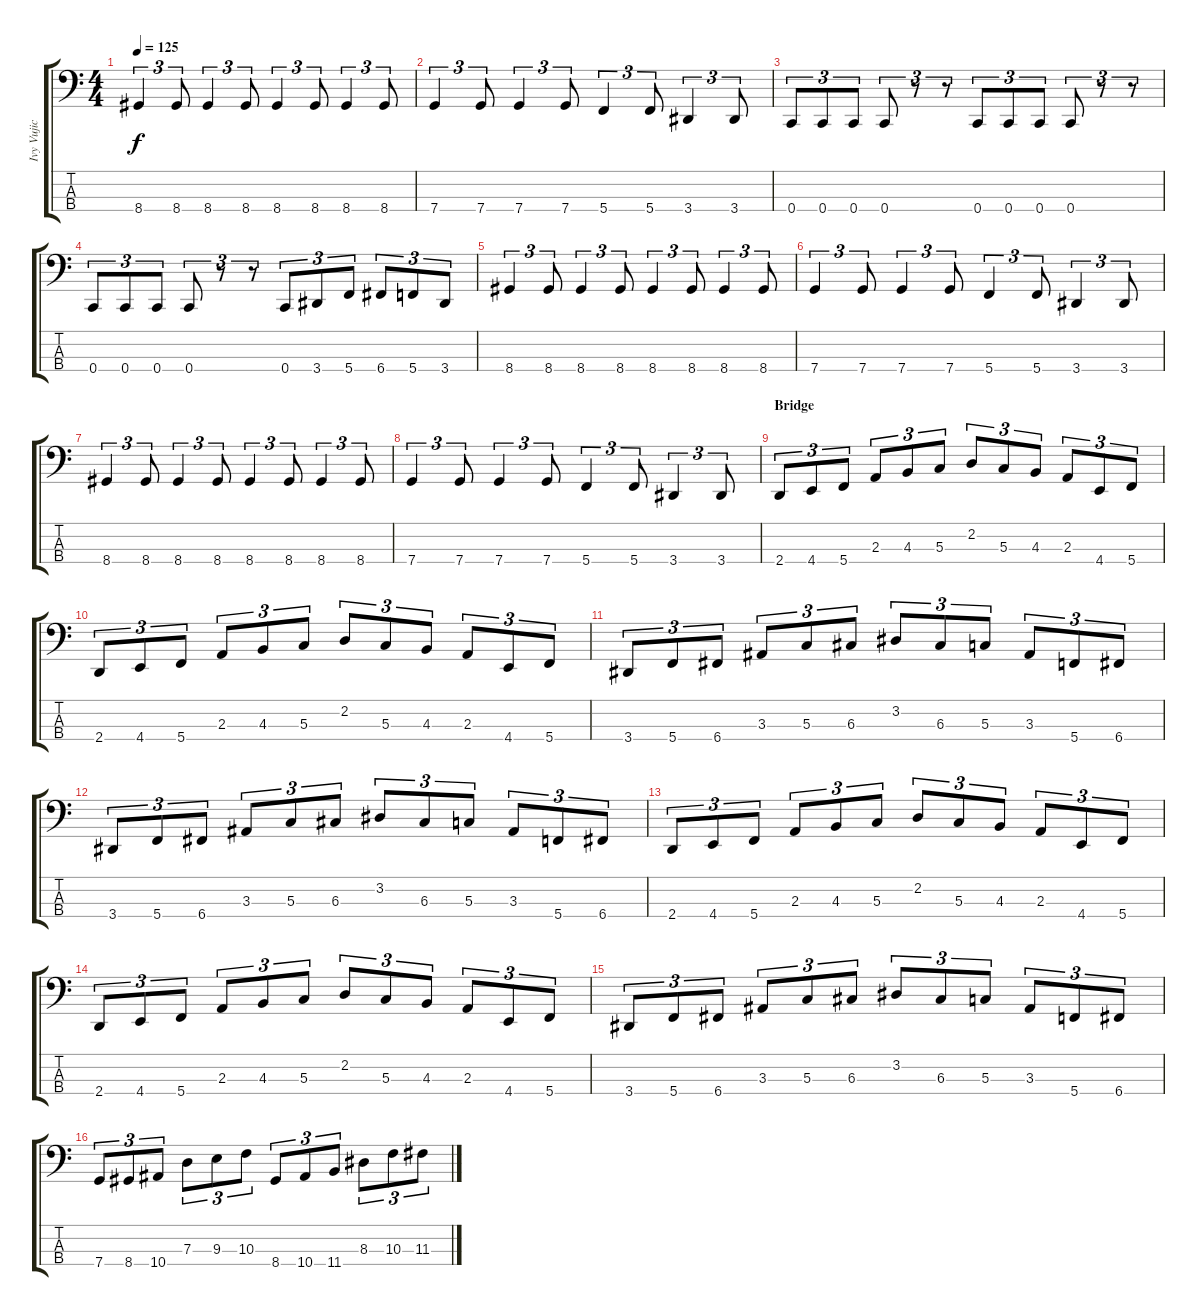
\track ("Ivy Vujic (Bass)" "Ivy Vujic ") {instrument electricbasspick}
\staff {score tabs}
\tuning (F2 C2 G1 C1) {hide}
\ts (4 4)
\tempo 125
\clef f4
\ks c
8.4.4{tu (3 2) dy f} 8.4.8{tu (3 2)} 8.4.4{tu (3 2)} 8.4.8{tu (3 2)} 8.4.4{tu (3 2)} 8.4.8{tu (3 2)} 8.4.4{tu (3 2)} 8.4.8{tu (3 2)} |
7.4.4{tu (3 2)} 7.4.8{tu (3 2)} 7.4.4{tu (3 2)} 7.4.8{tu (3 2)} 5.4.4{tu (3 2)} 5.4.8{tu (3 2)} 3.4.4{tu (3 2)} 3.4.8{tu (3 2)} |
0.4.8{tu (3 2)} 0.4.8{tu (3 2)} 0.4.8{tu (3 2)} 0.4.8{tu (3 2)} r.8{tu (3 2)} r.8{tu (3 2)} 0.4.8{tu (3 2)} 0.4.8{tu (3 2)} 0.4.8{tu (3 2)} 0.4.8{tu (3 2)} r.8{tu (3 2)} r.8{tu (3 2)} |
0.4.8{tu (3 2)} 0.4.8{tu (3 2)} 0.4.8{tu (3 2)} 0.4.8{tu (3 2)} r.8{tu (3 2)} r.8{tu (3 2)} 0.4.8{tu (3 2)} 3.4.8{tu (3 2)} 5.4.8{tu (3 2)} 6.4.8{tu (3 2)} 5.4.8{tu (3 2)} 3.4.8{tu (3 2)} |
8.4.4{tu (3 2)} 8.4.8{tu (3 2)} 8.4.4{tu (3 2)} 8.4.8{tu (3 2)} 8.4.4{tu (3 2)} 8.4.8{tu (3 2)} 8.4.4{tu (3 2)} 8.4.8{tu (3 2)} |
7.4.4{tu (3 2)} 7.4.8{tu (3 2)} 7.4.4{tu (3 2)} 7.4.8{tu (3 2)} 5.4.4{tu (3 2)} 5.4.8{tu (3 2)} 3.4.4{tu (3 2)} 3.4.8{tu (3 2)} |
8.4.4{tu (3 2)} 8.4.8{tu (3 2)} 8.4.4{tu (3 2)} 8.4.8{tu (3 2)} 8.4.4{tu (3 2)} 8.4.8{tu (3 2)} 8.4.4{tu (3 2)} 8.4.8{tu (3 2)} |
7.4.4{tu (3 2)} 7.4.8{tu (3 2)} 7.4.4{tu (3 2)} 7.4.8{tu (3 2)} 5.4.4{tu (3 2)} 5.4.8{tu (3 2)} 3.4.4{tu (3 2)} 3.4.8{tu (3 2)} |
\section ("" "Bridge")
2.4.8{tu (3 2)} 4.4.8{tu (3 2)} 5.4.8{tu (3 2)} 2.3.8{tu (3 2)} 4.3.8{tu (3 2)} 5.3.8{tu (3 2)} 2.2.8{tu (3 2)} 5.3.8{tu (3 2)} 4.3.8{tu (3 2)} 2.3.8{tu (3 2)} 4.4.8{tu (3 2)} 5.4.8{tu (3 2)} |
2.4.8{tu (3 2)} 4.4.8{tu (3 2)} 5.4.8{tu (3 2)} 2.3.8{tu (3 2)} 4.3.8{tu (3 2)} 5.3.8{tu (3 2)} 2.2.8{tu (3 2)} 5.3.8{tu (3 2)} 4.3.8{tu (3 2)} 2.3.8{tu (3 2)} 4.4.8{tu (3 2)} 5.4.8{tu (3 2)} |
3.4.8{tu (3 2)} 5.4.8{tu (3 2)} 6.4.8{tu (3 2)} 3.3.8{tu (3 2)} 5.3.8{tu (3 2)} 6.3.8{tu (3 2)} 3.2.8{tu (3 2)} 6.3.8{tu (3 2)} 5.3.8{tu (3 2)} 3.3.8{tu (3 2)} 5.4.8{tu (3 2)} 6.4.8{tu (3 2)} |
3.4.8{tu (3 2)} 5.4.8{tu (3 2)} 6.4.8{tu (3 2)} 3.3.8{tu (3 2)} 5.3.8{tu (3 2)} 6.3.8{tu (3 2)} 3.2.8{tu (3 2)} 6.3.8{tu (3 2)} 5.3.8{tu (3 2)} 3.3.8{tu (3 2)} 5.4.8{tu (3 2)} 6.4.8{tu (3 2)} |
2.4.8{tu (3 2)} 4.4.8{tu (3 2)} 5.4.8{tu (3 2)} 2.3.8{tu (3 2)} 4.3.8{tu (3 2)} 5.3.8{tu (3 2)} 2.2.8{tu (3 2)} 5.3.8{tu (3 2)} 4.3.8{tu (3 2)} 2.3.8{tu (3 2)} 4.4.8{tu (3 2)} 5.4.8{tu (3 2)} |
2.4.8{tu (3 2)} 4.4.8{tu (3 2)} 5.4.8{tu (3 2)} 2.3.8{tu (3 2)} 4.3.8{tu (3 2)} 5.3.8{tu (3 2)} 2.2.8{tu (3 2)} 5.3.8{tu (3 2)} 4.3.8{tu (3 2)} 2.3.8{tu (3 2)} 4.4.8{tu (3 2)} 5.4.8{tu (3 2)} |
3.4.8{tu (3 2)} 5.4.8{tu (3 2)} 6.4.8{tu (3 2)} 3.3.8{tu (3 2)} 5.3.8{tu (3 2)} 6.3.8{tu (3 2)} 3.2.8{tu (3 2)} 6.3.8{tu (3 2)} 5.3.8{tu (3 2)} 3.3.8{tu (3 2)} 5.4.8{tu (3 2)} 6.4.8{tu (3 2)} |
7.4.8{tu (3 2)} 8.4.8{tu (3 2)} 10.4.8{tu (3 2)} 7.3.8{tu (3 2)} 9.3.8{tu (3 2)} 10.3.8{tu (3 2)} 8.4.8{tu (3 2)} 10.4.8{tu (3 2)} 11.4.8{tu (3 2)} 8.3.8{tu (3 2)} 10.3.8{tu (3 2)} 11.3.8{tu (3 2)}
